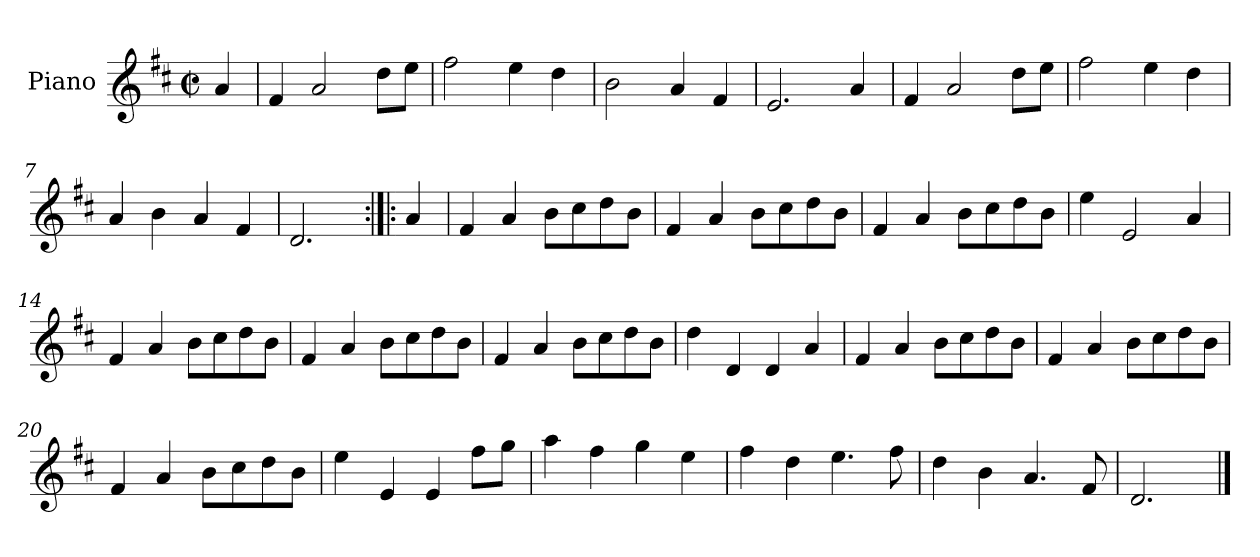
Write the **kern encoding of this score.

**kern
*part1
*staff1
*I"Piano
*I'Pno.
*clefG2
*k[f#c#]
*M2/2
*met(c|)
=
4a/
=1
4f#/
2a/
8dd\L
8ee\J
=2
2ff#\
4ee\
4dd\
=3
2b\
4a/
4f#/
=4
2.e/
4a/
=5
4f#/
2a/
8dd\L
8ee\J
=6
2ff#\
4ee\
4dd\
=7
4a/
4b\
4a/
4f#/
=8
2.d/
=9:|!|:
4a/
=10
4f#/
4a/
8b\L
8cc#\
8dd\
8b\J
=11
4f#/
4a/
8b\L
8cc#\
8dd\
8b\J
=12
4f#/
4a/
8b\L
8cc#\
8dd\
8b\J
=13
4ee\
2e/
4a/
=14
4f#/
4a/
8b\L
8cc#\
8dd\
8b\J
=15
4f#/
4a/
8b\L
8cc#\
8dd\
8b\J
=16
4f#/
4a/
8b\L
8cc#\
8dd\
8b\J
=17
4dd\
4d/
4d/
4a/
=18
4f#/
4a/
8b\L
8cc#\
8dd\
8b\J
=19
4f#/
4a/
8b\L
8cc#\
8dd\
8b\J
=20
4f#/
4a/
8b\L
8cc#\
8dd\
8b\J
=21
4ee\
4e/
4e/
8ff#\L
8gg\J
=22
4aa\
4ff#\
4gg\
4ee\
=23
4ff#\
4dd\
4.ee\
8ff#\
=24
4dd\
4b\
4.a/
8f#/
=25
2.d/
==
*-
